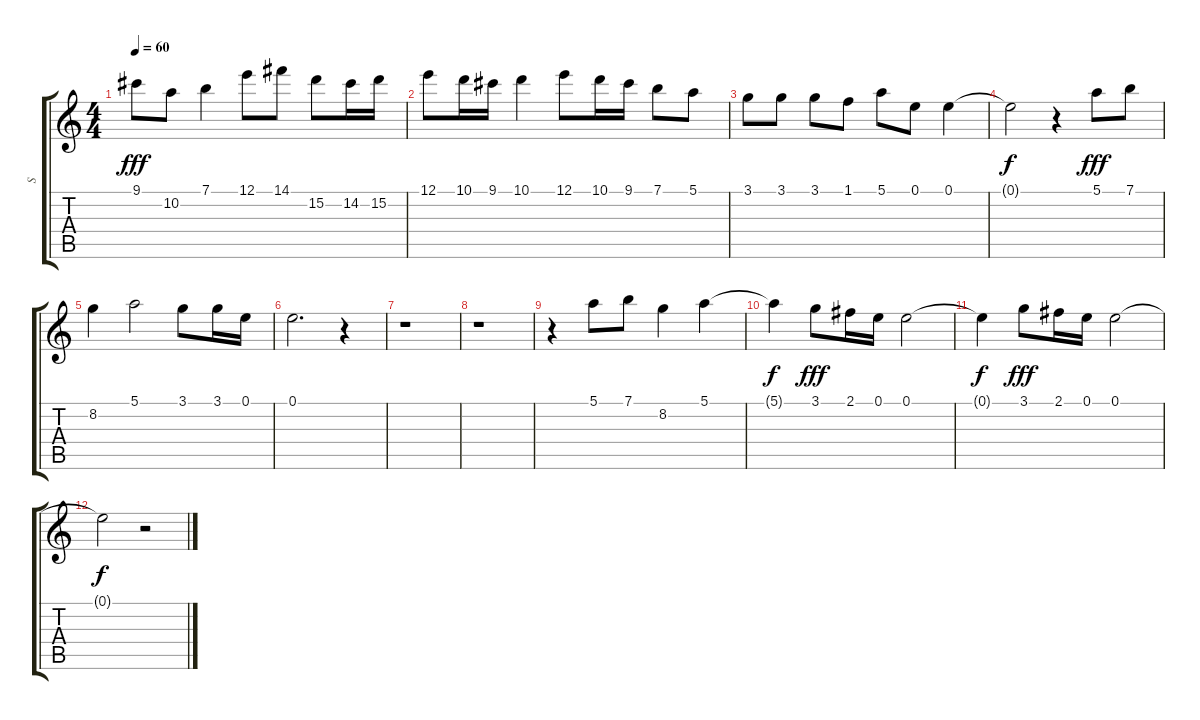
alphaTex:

\track ("S" "S") {instrument acousticguitarsteel}
\staff {score tabs}
\tuning (E4 B3 G3 D3 A2 E2) {hide}
\ts (4 4)
\tempo 60
\clef g2
\ks c
9.1.8{dy fff} 10.2.8 7.1.4 12.1.8 14.1.8 15.2.8 14.2.16 15.2.16 |
12.1.8 10.1.16 9.1.16 10.1.4 12.1.8 10.1.16 9.1.16 7.1.8 5.1.8 |
3.1.8 3.1.8 3.1.8 1.1.8 5.1.8 0.1.8 0.1.4 |
0.1{t}.2{dy f} r.4 5.1.8{dy fff} 7.1.8 |
8.2.4 5.1.2 3.1.8 3.1.16 0.1.16 |
0.1.2{d} r.4 |
r.1 |
r.1 |
r.4 5.1.8 7.1.8 8.2.4 5.1.4 |
5.1{t}.4{dy f} 3.1.8{dy fff} 2.1.16 0.1.16 0.1.2 |
0.1{t}.4{dy f} 3.1.8{dy fff} 2.1.16 0.1.16 0.1.2 |
0.1{t}.2{dy f} r.2
